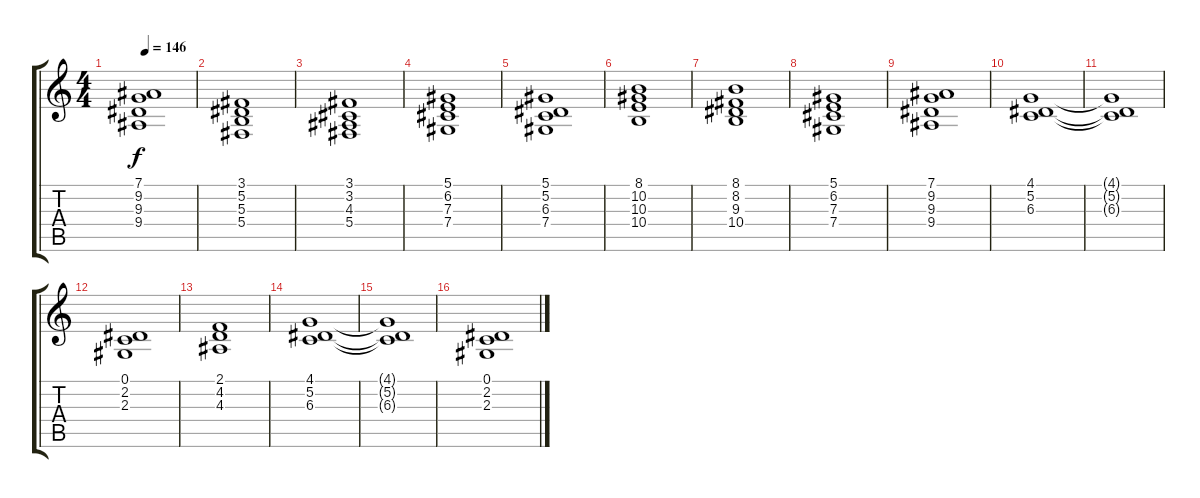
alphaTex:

\track "" {instrument stringensemble1}
\staff {score tabs}
\tuning (Eb4 Bb3 Gb3 Db3 Ab2 Eb2) {hide}
\ts (4 4)
\tempo 146
\clef g2
\ks c
(7.1 9.2 9.3 9.4).1{dy f} |
(3.1 5.2 5.3 5.4).1 |
(3.1 3.2 4.3 5.4).1 |
(5.1 6.2 7.3 7.4).1 |
(5.1 5.2 6.3 7.4).1 |
(8.1 10.2 10.3 10.4).1 |
(8.1 8.2 9.3 10.4).1 |
(5.1 6.2 7.3 7.4).1 |
(7.1 9.2 9.3 9.4).1 |
(4.1 5.2 6.3).1 |
(4.1{t} 5.2{t} 6.3{t}).1 |
(0.1 2.2 2.3).1 |
(2.1 4.2 4.3).1 |
(4.1 5.2 6.3).1 |
(4.1{t} 5.2{t} 6.3{t}).1 |
(0.1 2.2 2.3).1
